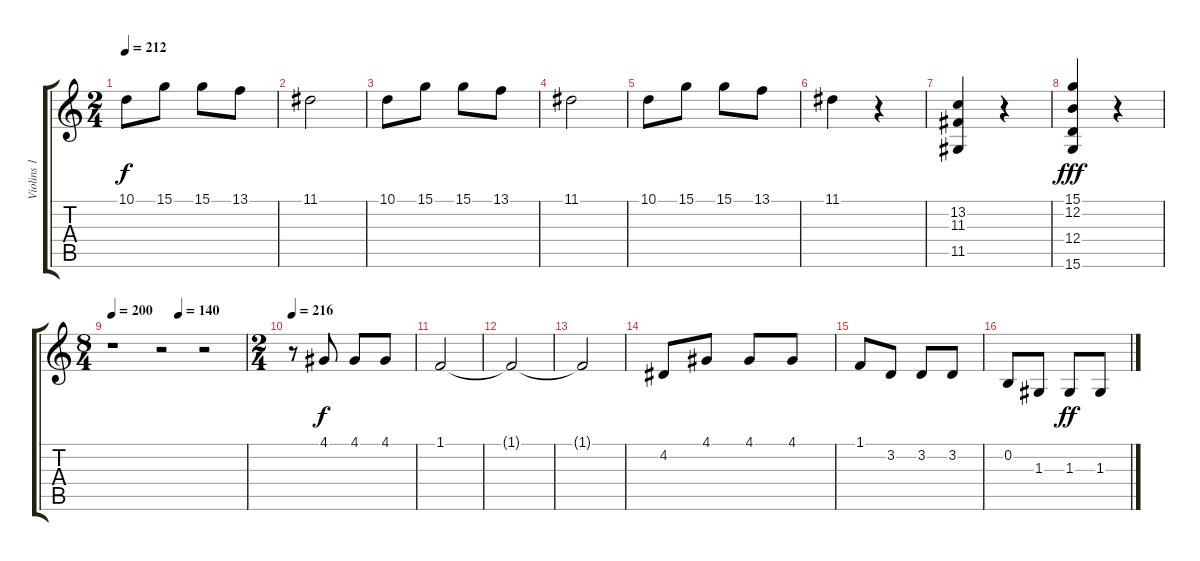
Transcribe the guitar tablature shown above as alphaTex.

\track ("Violins 1" "Violins 1") {instrument stringensemble1}
\staff {score tabs}
\tuning (E4 B3 G3 D3 A2 E2) {hide}
\ts (2 4)
\tempo 212
\clef g2
\ks c
10.1{t}.8{dy f} 15.1.8 15.1.8 13.1.8 |
11.1.2 |
10.1.8 15.1.8 15.1.8 13.1.8 |
11.1.2 |
10.1.8 15.1.8 15.1.8 13.1.8 |
11.1.4 r.4 |
(13.2 11.3 11.5).4 r.4 |
(15.1 12.2 12.4 15.6).4{dy fff} r.4 |
\ts (8 4)
\tempo 200
\tempo (140 0.5)
r.1 r.2 r.2 |
\ts (2 4)
\tempo 216
r.8 4.1.8{dy f} 4.1.8 4.1.8 |
1.1.2 |
1.1{t}.2 |
1.1{t}.2 |
4.2.8 4.1.8 4.1.8 4.1.8 |
1.1.8 3.2.8 3.2.8 3.2.8 |
0.2.8 1.3.8 1.3.8{dy ff} 1.3.8
